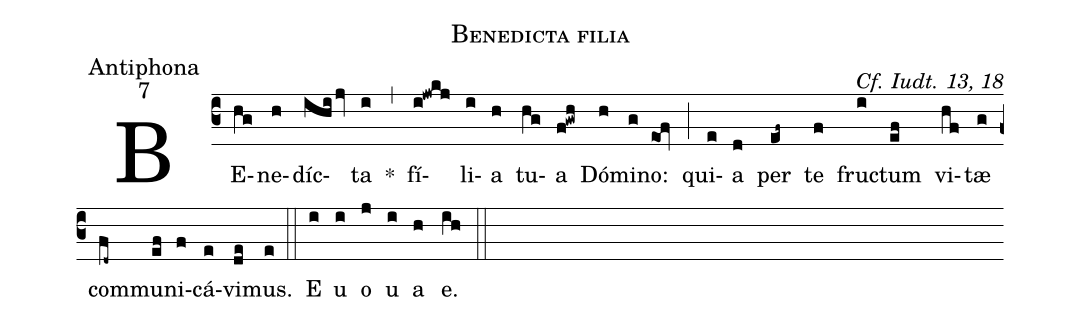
name:Benedicta filia;
office-part:Antiphona;
mode:7;
commentary:Cf. Iudt. 13, 18;
%%
(c3)
BE(hg)ne(h)díc(ihijv)ta(i) *(,)
fí(i!jwkj)li(i)a(h) tu(hg)a(f!gwh) Dó(h)mi(g)no:(eOf) (;)
qui(e)a(d) per(ef~) te(f) fruc(i)tum(ef) vi(hf)tæ(g) com(fd~)mu(ef)ni(f)cá(e)vi(de)mus.(e) (::)
E(i) u(i) o(j) u(i) a (h) e.(ih) (::)
